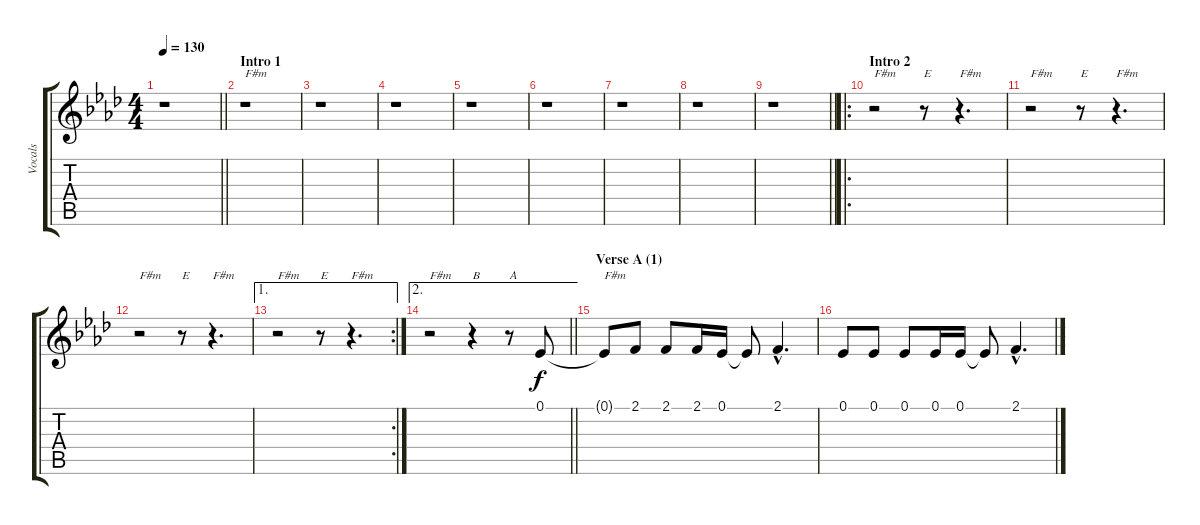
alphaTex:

\track ("Vocals" "Vocals") {instrument sopranosax}
\staff {score tabs}
\tuning (Eb4 Bb3 Gb3 Db3 Ab2 Eb2) {hide}
\ts (4 4)
\tempo 130
\clef g2
\barLineRight lightlight
\ks fminor
r.1{dy f instrument sopranosax} |
\section ("" "Intro 1")
r.1{txt "F#m"} |
r.1 |
r.1 |
r.1 |
r.1 |
r.1 |
r.1 |
\barLineRight lightlight
r.1 |
\ro
\section ("" "Intro 2")
r.2{txt "F#m"} r.8{txt "E"} r.4{d txt "F#m"} |
r.2{txt "F#m"} r.8{txt "E"} r.4{d txt "F#m"} |
r.2{txt "F#m"} r.8{txt "E"} r.4{d txt "F#m"} |
\ae 1
\rc 2
r.2{txt "F#m"} r.8{txt "E"} r.4{d txt "F#m"} |
\ae 2
\barLineRight lightlight
r.2{txt "F#m"} r.4{txt "B"} r.8{txt "A"} 0.1.8 |
\section ("" "Verse A (1)")
0.1{t}.8{txt "F#m"} 2.1.8 2.1.8 2.1.16 0.1.16 0.1{t}.8 2.1{hac}.4{d} |
0.1.8 0.1.8 0.1.8 0.1.16 0.1.16 0.1{t}.8 2.1{hac}.4{d}
